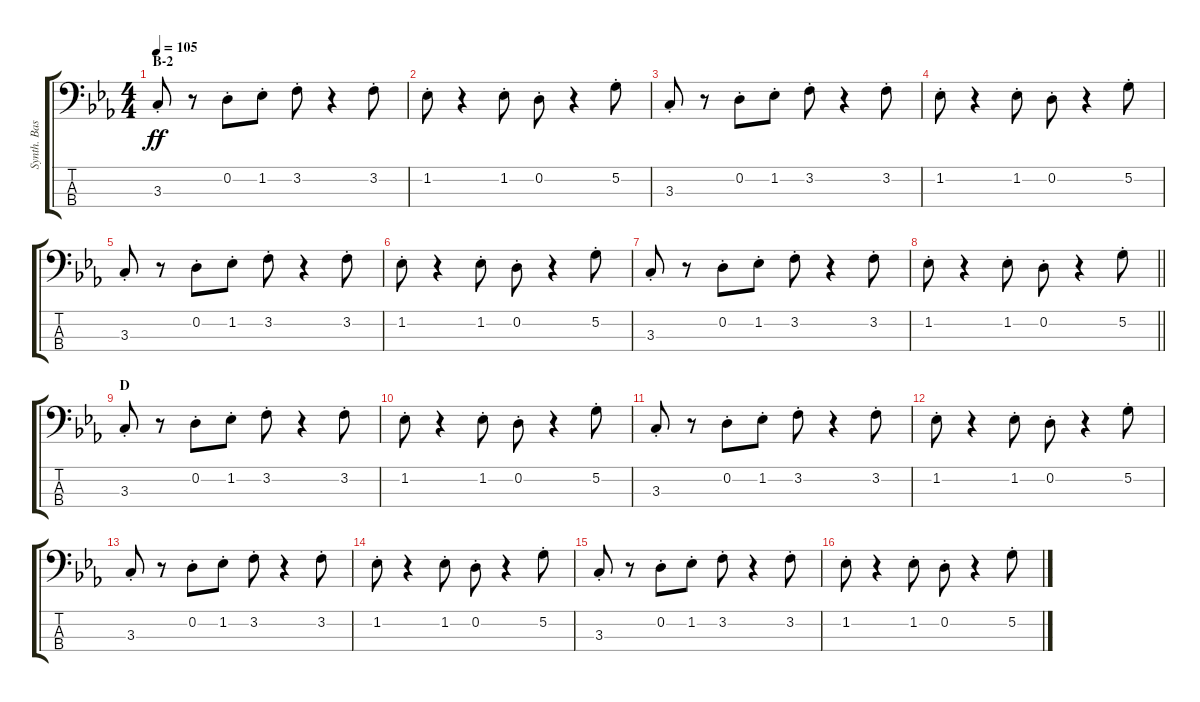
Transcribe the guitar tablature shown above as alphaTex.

\track ("Synth. Bass" "Synth. Bas") {instrument synthbass1}
\staff {score tabs}
\tuning (G2 D2 A1 E1) {hide}
\ts (4 4)
\section ("" "B-2")
\tempo 105
\clef f4
\ks eb
3.3{st}.8{dy ff} r.8 0.2{st}.8 1.2{st}.8 3.2{st}.8 r.4 3.2{st}.8 |
1.2{st}.8 r.4 1.2{st}.8 0.2{st}.8 r.4 5.2{st}.8 |
3.3{st}.8 r.8 0.2{st}.8 1.2{st}.8 3.2{st}.8 r.4 3.2{st}.8 |
1.2{st}.8 r.4 1.2{st}.8 0.2{st}.8 r.4 5.2{st}.8 |
3.3{st}.8 r.8 0.2{st}.8 1.2{st}.8 3.2{st}.8 r.4 3.2{st}.8 |
1.2{st}.8 r.4 1.2{st}.8 0.2{st}.8 r.4 5.2{st}.8 |
3.3{st}.8 r.8 0.2{st}.8 1.2{st}.8 3.2{st}.8 r.4 3.2{st}.8 |
\barLineRight lightlight
1.2{st}.8 r.4 1.2{st}.8 0.2{st}.8 r.4 5.2{st}.8 |
\section ("" "D")
3.3{st}.8 r.8 0.2{st}.8 1.2{st}.8 3.2{st}.8 r.4 3.2{st}.8 |
1.2{st}.8 r.4 1.2{st}.8 0.2{st}.8 r.4 5.2{st}.8 |
3.3{st}.8 r.8 0.2{st}.8 1.2{st}.8 3.2{st}.8 r.4 3.2{st}.8 |
1.2{st}.8 r.4 1.2{st}.8 0.2{st}.8 r.4 5.2{st}.8 |
3.3{st}.8 r.8 0.2{st}.8 1.2{st}.8 3.2{st}.8 r.4 3.2{st}.8 |
1.2{st}.8 r.4 1.2{st}.8 0.2{st}.8 r.4 5.2{st}.8 |
3.3{st}.8 r.8 0.2{st}.8 1.2{st}.8 3.2{st}.8 r.4 3.2{st}.8 |
1.2{st}.8 r.4 1.2{st}.8 0.2{st}.8 r.4 5.2{st}.8
